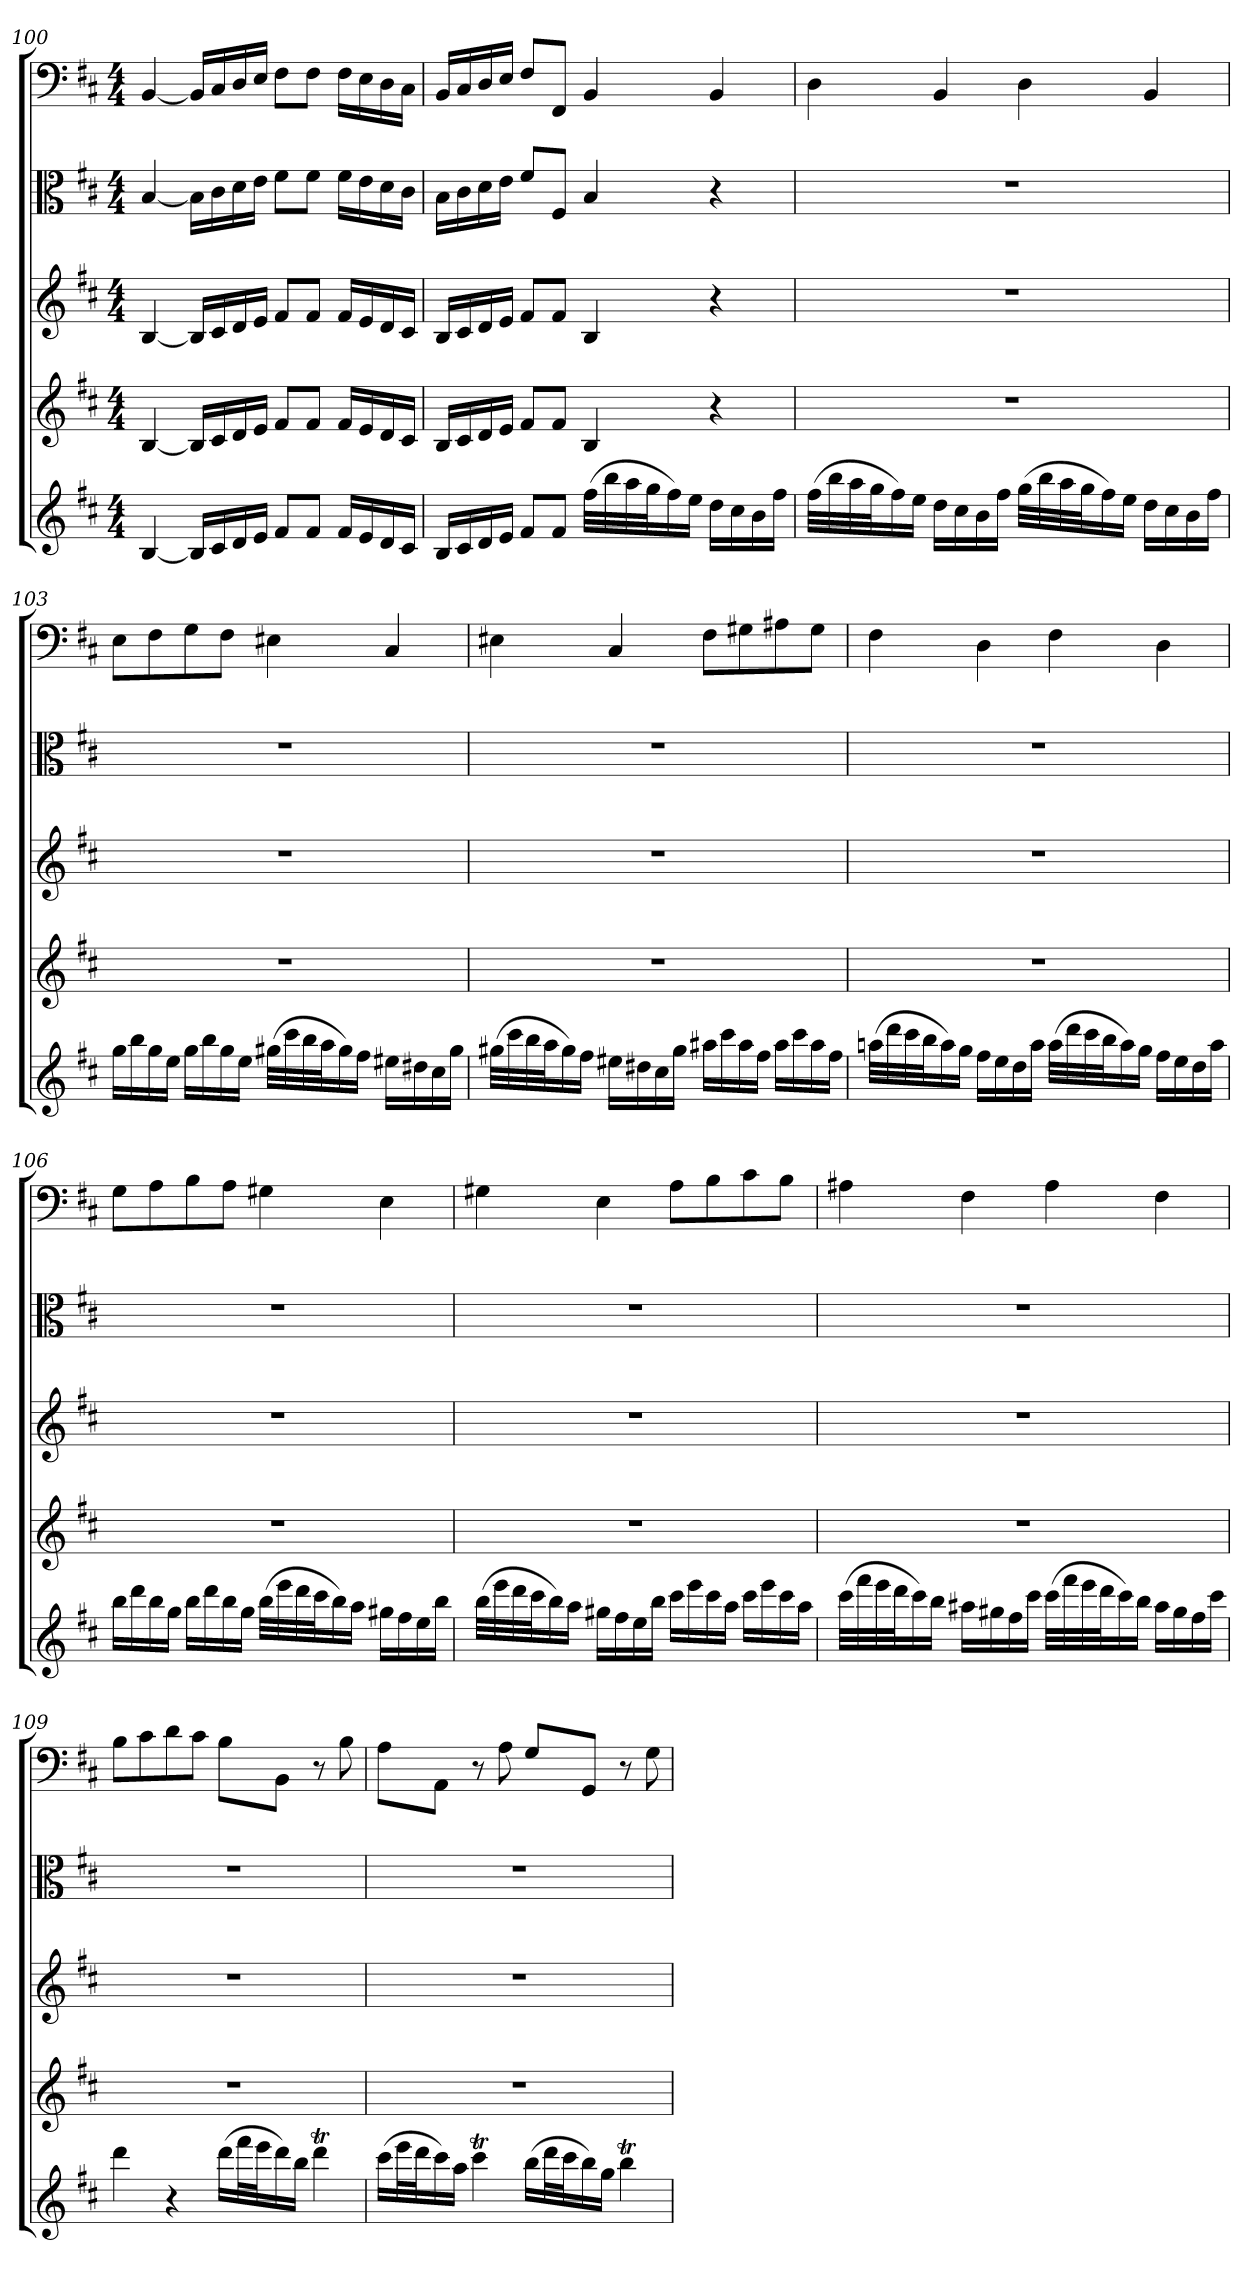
**kern	**kern	**kern	**kern	**kern
*part5	*part4	*part3	*part2	*part1
*staff5	*staff4	*staff3	*staff2	*staff1
*clefG2	*clefG2	*clefG2	*clefC3	*clefF4
*k[f#c#]	*k[f#c#]	*k[f#c#]	*k[f#c#]	*k[f#c#]
*D:	*D:	*D:	*D:	*D:
*M4/4	*M4/4	*M4/4	*M4/4	*M4/4
=100	=100	=100	=100	=100
[4B/	[4B/	[4B/	[4B/	[4BB/
16B/LL]	16B/LL]	16B/LL]	16B\LL]	16BB/LL]
16c#/	16c#/	16c#/	16c#\	16C#/
16d/	16d/	16d/	16d\	16D/
16e/JJ	16e/JJ	16e/JJ	16e\JJ	16E/JJ
8f#/L	8f#/L	8f#/L	8f#\L	8F#\L
8f#/J	8f#/J	8f#/J	8f#\J	8F#\J
16f#/LL	16f#/LL	16f#/LL	16f#\LL	16F#\LL
16e/	16e/	16e/	16e\	16E\
16d/	16d/	16d/	16d\	16D\
16c#/JJ	16c#/JJ	16c#/JJ	16c#\JJ	16C#\JJ
=101	=101	=101	=101	=101
16B/LL	16B/LL	16B/LL	16B\LL	16BB/LL
16c#/	16c#/	16c#/	16c#\	16C#/
16d/	16d/	16d/	16d\	16D/
16e/JJ	16e/JJ	16e/JJ	16e\JJ	16E/JJ
8f#/L	8f#/L	8f#/L	8f#/L	8F#/L
8f#/J	8f#/J	8f#/J	8F#/J	8FF#/J
(32ff#\LLL	4B/	4B/	4B/	4BB/
32bb\	.	.	.	.
32aa\	.	.	.	.
32gg\J	.	.	.	.
16ff#\)	.	.	.	.
16ee\JJ	.	.	.	.
16dd\LL	4r	4r	4r	4BB/
16cc#\	.	.	.	.
16b\	.	.	.	.
16ff#\JJ	.	.	.	.
=102	=102	=102	=102	=102
(32ff#\LLL	1r	1r	1r	4D\
32bb\	.	.	.	.
32aa\	.	.	.	.
32gg\J	.	.	.	.
16ff#\)	.	.	.	.
16ee\JJ	.	.	.	.
16dd\LL	.	.	.	4BB/
16cc#\	.	.	.	.
16b\	.	.	.	.
16ff#\JJ	.	.	.	.
(32gg\LLL	.	.	.	4D\
32bb\	.	.	.	.
32aa\	.	.	.	.
32gg\J	.	.	.	.
16ff#\)	.	.	.	.
16ee\JJ	.	.	.	.
16dd\LL	.	.	.	4BB/
16cc#\	.	.	.	.
16b\	.	.	.	.
16ff#\JJ	.	.	.	.
=103	=103	=103	=103	=103
16gg\LL	1r	1r	1r	8E\L
16bb\	.	.	.	.
16gg\	.	.	.	8F#\
16ee\JJ	.	.	.	.
16gg\LL	.	.	.	8G\
16bb\	.	.	.	.
16gg\	.	.	.	8F#\J
16ee\JJ	.	.	.	.
(32gg#X\LLL	.	.	.	4E#X\
32ccc#\	.	.	.	.
32bb\	.	.	.	.
32aa\J	.	.	.	.
16gg#\)	.	.	.	.
16ff#\JJ	.	.	.	.
16ee#X\LL	.	.	.	4C#/
16dd#X\	.	.	.	.
16cc#\	.	.	.	.
16gg#\JJ	.	.	.	.
=104	=104	=104	=104	=104
(32gg#X\LLL	1r	1r	1r	4E#X\
32ccc#\	.	.	.	.
32bb\	.	.	.	.
32aa\J	.	.	.	.
16gg#\)	.	.	.	.
16ff#\JJ	.	.	.	.
16ee#X\LL	.	.	.	4C#/
16dd#X\	.	.	.	.
16cc#\	.	.	.	.
16gg#\JJ	.	.	.	.
16aa#X\LL	.	.	.	8F#\L
16ccc#\	.	.	.	.
16aa#\	.	.	.	8G#X\
16ff#\JJ	.	.	.	.
16aa#\LL	.	.	.	8A#X\
16ccc#\	.	.	.	.
16aa#\	.	.	.	8G#\J
16ff#\JJ	.	.	.	.
=105	=105	=105	=105	=105
(32aan\LLL	1r	1r	1r	4F#\
32ddd\	.	.	.	.
32ccc#\	.	.	.	.
32bb\J	.	.	.	.
16aa\)	.	.	.	.
16gg\JJ	.	.	.	.
16ff#\LL	.	.	.	4D\
16ee\	.	.	.	.
16dd\	.	.	.	.
16aa\JJ	.	.	.	.
(32aa\LLL	.	.	.	4F#\
32ddd\	.	.	.	.
32ccc#\	.	.	.	.
32bb\J	.	.	.	.
16aa\)	.	.	.	.
16gg\JJ	.	.	.	.
16ff#\LL	.	.	.	4D\
16ee\	.	.	.	.
16dd\	.	.	.	.
16aa\JJ	.	.	.	.
=106	=106	=106	=106	=106
16bb\LL	1r	1r	1r	8G\L
16ddd\	.	.	.	.
16bb\	.	.	.	8A\
16gg\JJ	.	.	.	.
16bb\LL	.	.	.	8B\
16ddd\	.	.	.	.
16bb\	.	.	.	8A\J
16gg\JJ	.	.	.	.
(32bb\LLL	.	.	.	4G#X\
32eee\	.	.	.	.
32ddd\	.	.	.	.
32ccc#\J	.	.	.	.
16bb\)	.	.	.	.
16aa\JJ	.	.	.	.
16gg#X\LL	.	.	.	4E\
16ff#\	.	.	.	.
16ee\	.	.	.	.
16bb\JJ	.	.	.	.
=107	=107	=107	=107	=107
(32bb\LLL	1r	1r	1r	4G#X\
32eee\	.	.	.	.
32ddd\	.	.	.	.
32ccc#\J	.	.	.	.
16bb\)	.	.	.	.
16aa\JJ	.	.	.	.
16gg#X\LL	.	.	.	4E\
16ff#\	.	.	.	.
16ee\	.	.	.	.
16bb\JJ	.	.	.	.
16ccc#\LL	.	.	.	8A\L
16eee\	.	.	.	.
16ccc#\	.	.	.	8B\
16aa\JJ	.	.	.	.
16ccc#\LL	.	.	.	8c#\
16eee\	.	.	.	.
16ccc#\	.	.	.	8B\J
16aa\JJ	.	.	.	.
=108	=108	=108	=108	=108
(32ccc#\LLL	1r	1r	1r	4A#X\
32fff#\	.	.	.	.
32eee\	.	.	.	.
32ddd\J	.	.	.	.
16ccc#\)	.	.	.	.
16bb\JJ	.	.	.	.
16aa#X\LL	.	.	.	4F#\
16gg#X\	.	.	.	.
16ff#\	.	.	.	.
16ccc#\JJ	.	.	.	.
(32ccc#\LLL	.	.	.	4A#\
32fff#\	.	.	.	.
32eee\	.	.	.	.
32ddd\J	.	.	.	.
16ccc#\)	.	.	.	.
16bb\JJ	.	.	.	.
16aa#\LL	.	.	.	4F#\
16gg#\	.	.	.	.
16ff#\	.	.	.	.
16ccc#\JJ	.	.	.	.
=109	=109	=109	=109	=109
4ddd\	1r	1r	1r	8B\L
.	.	.	.	8c#\
4r	.	.	.	8d\
.	.	.	.	8c#\J
(16ddd\LL	.	.	.	8B\L
32fff#\L	.	.	.	.
32eee\J	.	.	.	.
16ddd\)	.	.	.	8BB\J
16bb\JJ	.	.	.	.
4dddT\	.	.	.	8r
.	.	.	.	8B\
=110	=110	=110	=110	=110
(16ccc#\LL	1r	1r	1r	8A\L
32eee\L	.	.	.	.
32ddd\J	.	.	.	.
16ccc#\)	.	.	.	8AA\J
16aa\JJ	.	.	.	.
4ccc#t\	.	.	.	8r
.	.	.	.	8A\
(16bb\LL	.	.	.	8G/L
32ddd\L	.	.	.	.
32ccc#\J	.	.	.	.
16bb\)	.	.	.	8GG/J
16gg\JJ	.	.	.	.
4bbT\	.	.	.	8r
.	.	.	.	8G\
=	=	=	=	=
*-	*-	*-	*-	*-
